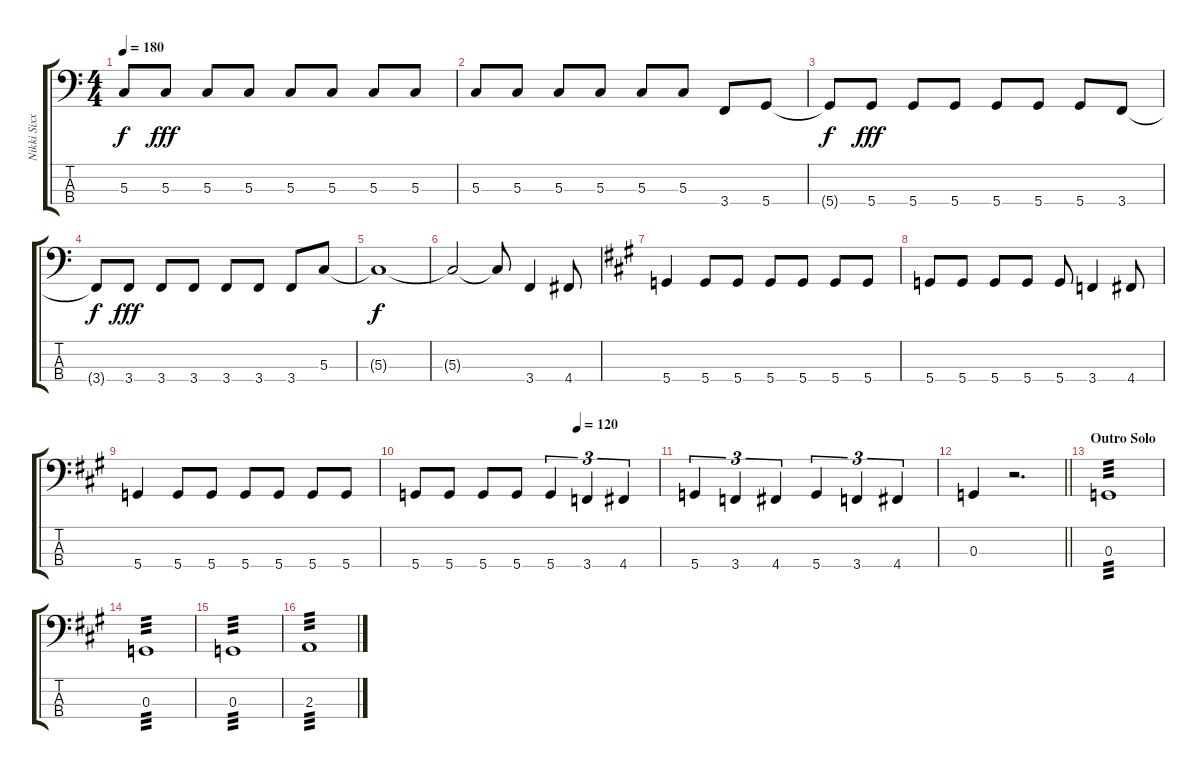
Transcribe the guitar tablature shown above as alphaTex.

\track ("Nikki Sixx" "Nikki Sixx") {instrument electricbasspick}
\staff {score tabs}
\tuning (F2 C2 G1 D1) {hide}
\ts (4 4)
\tempo 180
\clef f4
\ks c
5.3{t}.8{dy f} 5.3.8{dy fff} 5.3.8 5.3.8 5.3.8 5.3.8 5.3.8 5.3.8 |
5.3.8 5.3.8 5.3.8 5.3.8 5.3.8 5.3.8 3.4.8 5.4.8 |
5.4{t}.8{dy f} 5.4.8{dy fff} 5.4.8 5.4.8 5.4.8 5.4.8 5.4.8 3.4.8 |
3.4{t}.8{dy f} 3.4.8{dy fff} 3.4.8 3.4.8 3.4.8 3.4.8 3.4.8 5.3.8 |
5.3{t}.1{dy f} |
5.3{t}.2 5.3{t}.8 3.4.4 4.4.8 |
\ks a
5.4.4 5.4.8 5.4.8 5.4.8 5.4.8 5.4.8 5.4.8 |
5.4.8 5.4.8 5.4.8 5.4.8 5.4.8 3.4.4 4.4.8 |
5.4.4 5.4.8 5.4.8 5.4.8 5.4.8 5.4.8 5.4.8 |
\tempo (120 0.6666666666666666)
5.4.8 5.4.8 5.4.8 5.4.8 5.4.4{tu (3 2)} 3.4.4{tu (3 2)} 4.4.4{tu (3 2)} |
5.4.4{tu (3 2)} 3.4.4{tu (3 2)} 4.4.4{tu (3 2)} 5.4.4{tu (3 2)} 3.4.4{tu (3 2)} 4.4.4{tu (3 2)} |
\barLineRight lightlight
0.3.4 r.2{d} |
\section ("" "Outro Solo")
0.3.1{tp 3} |
0.3.1{tp 3} |
0.3.1{tp 3} |
2.3.1{tp 3}
